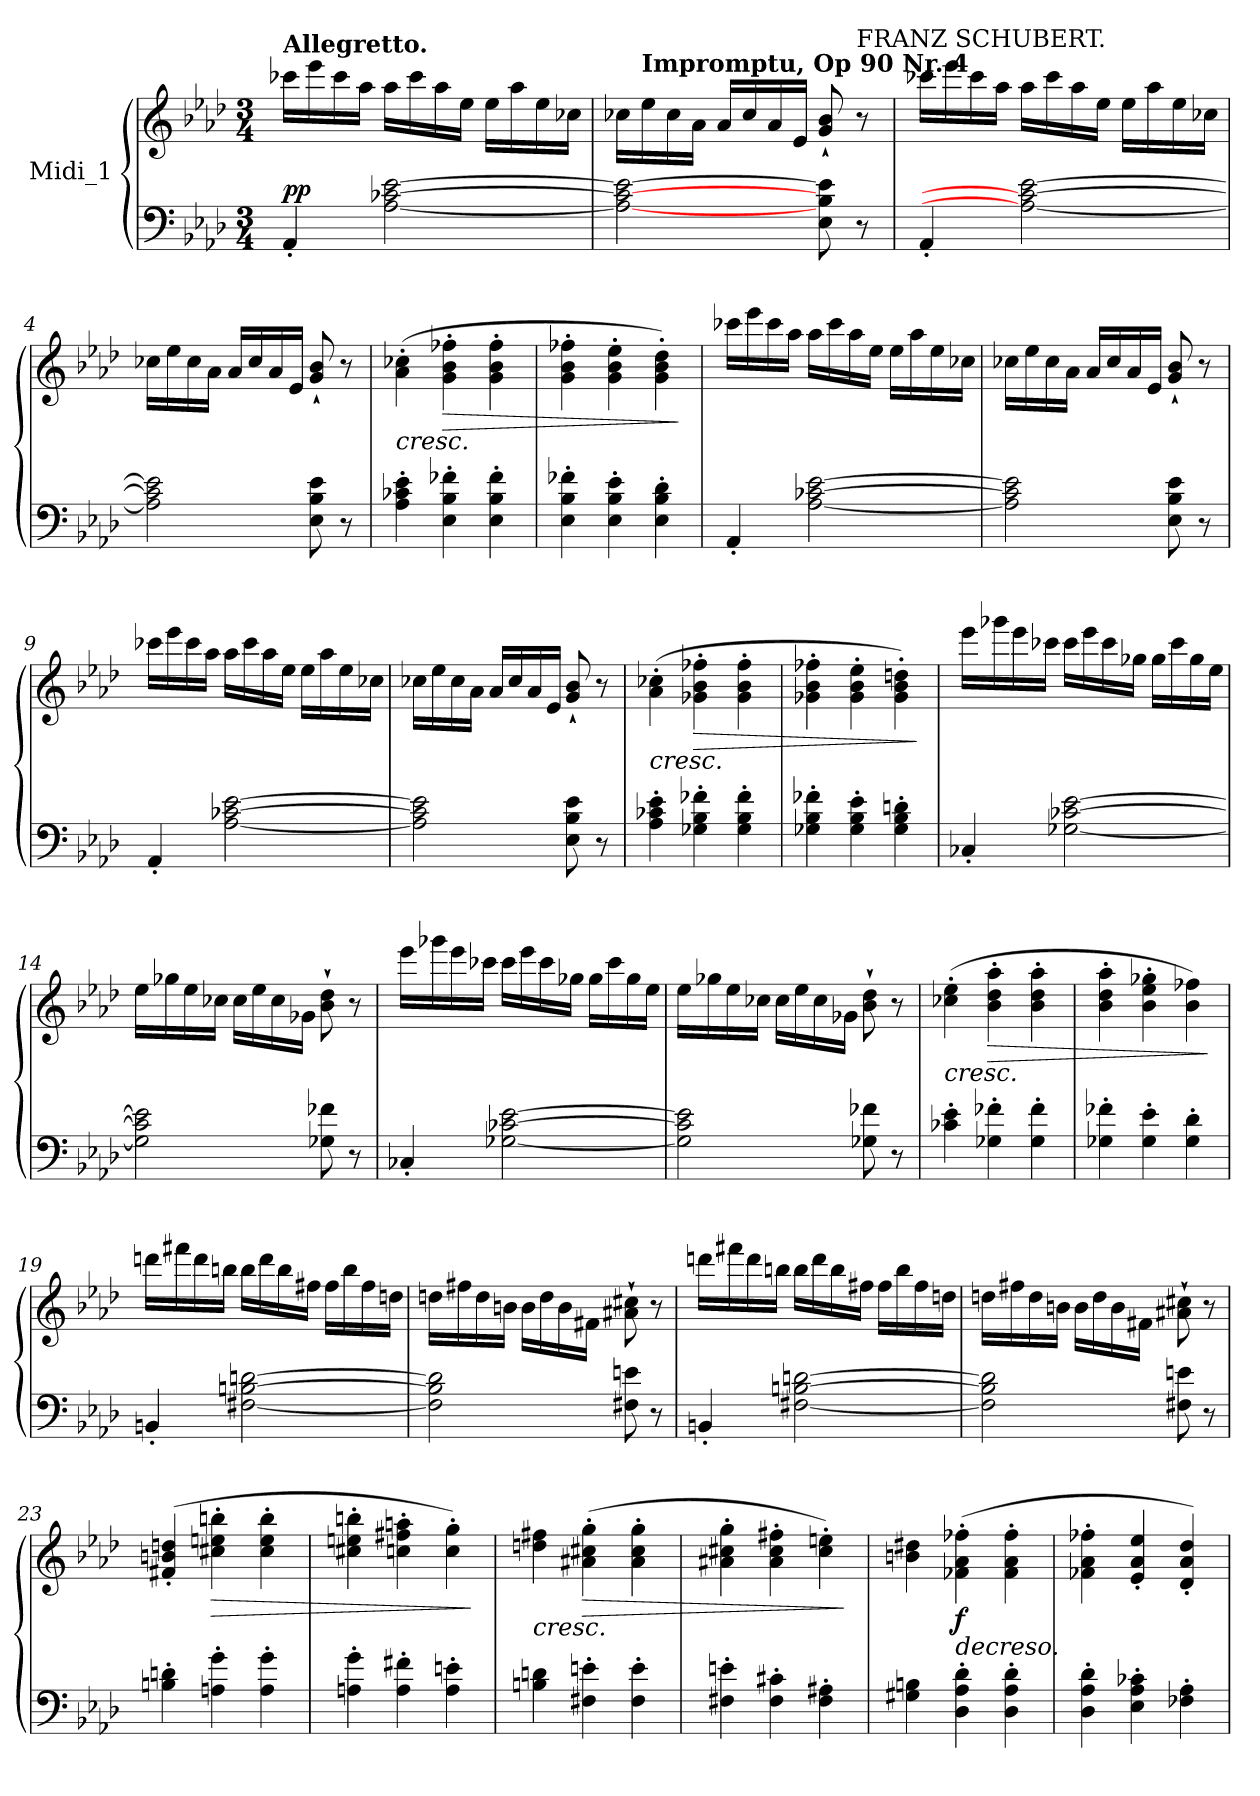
**kern	**kern	**dynam
*part1	*part1	*part1
*staff2	*staff1	*staff1/2
*I"Midi_1	*	*
*clefF4	*clefG2	*
*k[b-e-a-d-]	*k[b-e-a-d-]	*
*A-:	*A-:	*
*M3/4	*M3/4	*
=1	=1	=1
!	!LO:TX:a:B:t=Allegretto.	!
!	!	!LO:DY:a=2
4AA-'/	16ccc-X\LL	pp
.	16eee-\	.
.	16ccc-\	.
.	16aa-\JJ	.
[2A-\ [2c-X\ [2e-\	16aa-\LL	.
.	16ccc-\	.
.	16aa-\	.
.	16ee-\JJ	.
.	16ee-\LL	.
.	16aa-\	.
.	16ee-\	.
.	16cc-X\JJ	.
=2	=2	=2
2A-\_ 2c-\_ 2e-\_	16cc-X\LL	.
!	!LO:TX:a:B:t=Impromptu, Op 90 Nr. 4	!
.	16ee-\	.
.	16cc-\	.
.	16a-\JJ	.
.	16a-/LL	.
.	16cc-/	.
.	16a-/	.
.	16e-/JJ	.
8E-\ 8B-\ 8e-\]	8g/` 8b-/`	.
!	!LO:TX:a:t=FRANZ SCHUBERT.	!
8r	8r	.
=3	=3	=3
4AA-'/	16ccc-X\LL	.
.	16eee-\	.
.	16ccc-\	.
.	16aa-\JJ	.
2A-\_ 2c-\_ [2e-\	16aa-\LL	.
.	16ccc-\	.
.	16aa-\	.
.	16ee-\JJ	.
.	16ee-\LL	.
.	16aa-\	.
.	16ee-\	.
.	16cc-X\JJ	.
!!LO:LB:g=z
=4	=4	=4
2A-\] 2c-\] 2e-\]	16cc-X\LL	.
.	16ee-\	.
.	16cc-\	.
.	16a-\JJ	.
.	16a-/LL	.
.	16cc-/	.
.	16a-/	.
.	16e-/JJ	.
8E-\ 8B-\ 8e-\	8g/` 8b-/`	.
8r	8r	.
=5	=5	=5
!	!	!LO:HP:b
4A-\' 4c-X\' 4e-\'	(>4a-\' 4cc-X\'	<
!	!	!LO:HP:b
4E-\' 4B-\' 4f-X\'	4g\' 4b-\' 4ff-X\'	>
4E-\' 4B-\' 4f-\'	4g\' 4b-\' 4ff-\'	[
=6	=6	=6
4E-\' 4B-\' 4f-X\'	4g\' 4b-\' 4ff-X\'	.
4E-\' 4B-\' 4e-\'	4g\' 4b-\' 4ee-\'	.
4E-\' 4B-\' 4d-\'	4g\' 4b-\' 4dd-\')	.
.	.	]
=7	=7	=7
4AA-'/	16ccc-X\LL	.
.	16eee-\	.
.	16ccc-\	.
.	16aa-\JJ	.
[2A-\ [2c-X\ [2e-\	16aa-\LL	.
.	16ccc-\	.
.	16aa-\	.
.	16ee-\JJ	.
.	16ee-\LL	.
.	16aa-\	.
.	16ee-\	.
.	16cc-X\JJ	.
=8	=8	=8
2A-\] 2c-\] 2e-\]	16cc-X\LL	.
.	16ee-\	.
.	16cc-\	.
.	16a-\JJ	.
.	16a-/LL	.
.	16cc-/	.
.	16a-/	.
.	16e-/JJ	.
8E-\ 8B-\ 8e-\	8g/` 8b-/`	.
8r	8r	.
!!LO:LB:g=z
=9	=9	=9
4AA-'/	16ccc-X\LL	.
.	16eee-\	.
.	16ccc-\	.
.	16aa-\JJ	.
[2A-\ [2c-X\ [2e-\	16aa-\LL	.
.	16ccc-\	.
.	16aa-\	.
.	16ee-\JJ	.
.	16ee-\LL	.
.	16aa-\	.
.	16ee-\	.
.	16cc-X\JJ	.
=10	=10	=10
2A-\] 2c-\] 2e-\]	16cc-X\LL	.
.	16ee-\	.
.	16cc-\	.
.	16a-\JJ	.
.	16a-/LL	.
.	16cc-/	.
.	16a-/	.
.	16e-/JJ	.
8E-\ 8B-\ 8e-\	8g/` 8b-/`	.
8r	8r	.
=11	=11	=11
!	!	!LO:HP:b
4A-\' 4c-X\' 4e-\'	(>4a-\' 4cc-X\'	<
!	!	!LO:HP:b
4G-X\' 4B-\' 4f-X\'	4g-X\' 4b-\' 4ff-X\'	>
4G-\' 4B-\' 4f-\'	4g-\' 4b-\' 4ff-\'	[
=12	=12	=12
4G-X\' 4B-\' 4f-X\'	4g-X\' 4b-\' 4ff-X\'	.
4G-\' 4B-\' 4e-\'	4g-\' 4b-\' 4ee-\'	.
4G-\' 4B-\' 4dn\'	4g-\' 4b-\' 4ddn\')	.
.	.	]
!!LO:LB:g=z
=13	=13	=13
4C-X'/	16eee-\LL	.
.	16ggg-X\	.
.	16eee-\	.
.	16ccc-X\JJ	.
[2G-X\ [2c-X\ [2e-\	16ccc-\LL	.
.	16eee-\	.
.	16ccc-\	.
.	16gg-X\JJ	.
.	16gg-\LL	.
.	16ccc-\	.
.	16gg-\	.
.	16ee-\JJ	.
!!LO:LB:g=z
=14	=14	=14
2G-i\] 2c-i\] 2e-\]	16ee-\LL	.
.	16gg-X\	.
.	16ee-\	.
.	16cc-X\JJ	.
.	16cc-\LL	.
.	16ee-\	.
.	16cc-\	.
.	16g-X\JJ	.
8G-\ 8f-X\	8b-\` 8dd-\`	.
8r	8r	.
=15	=15	=15
4C-X'/	16eee-\LL	.
.	16ggg-X\	.
.	16eee-\	.
.	16ccc-X\JJ	.
[2G-X\ [2c-X\ [2e-\	16ccc-\LL	.
.	16eee-\	.
.	16ccc-\	.
.	16gg-X\JJ	.
.	16gg-\LL	.
.	16ccc-\	.
.	16gg-\	.
.	16ee-\JJ	.
=16	=16	=16
2G-\] 2c-\] 2e-\]	16ee-\LL	.
.	16gg-X\	.
.	16ee-\	.
.	16cc-X\JJ	.
.	16cc-\LL	.
.	16ee-\	.
.	16cc-\	.
.	16g-X\JJ	.
8G-X\ 8f-X\	8b-\` 8dd-\`	.
8r	8r	.
=17	=17	=17
!	!	!LO:HP:b
4c-X\' 4e-\'	(>4cc-X\' 4ee-\'	<
!	!	!LO:HP:b
4G-X\' 4f-X\'	4b-\' 4dd-\' 4aa-\'	>
4G-\' 4f-\'	4b-\' 4dd-\' 4aa-\'	[
!!LO:PB:g=z
=18	=18	=18
4G-X\' 4f-X\'	4b-\' 4dd-\' 4aa-\'	.
4G-\' 4e-\'	4b-\' 4ee-\' 4gg-X\'	.
4G-\' 4d-\'	4b-\ 4ff-X\)	.
.	.	]
!!LO:PB:g=z
=19	=19	=19
4BBn'/	16dddn\LL	.
.	16fff#X\	.
.	16ddd\	.
.	16bbn\JJ	.
[2F#X\ [2Bn\ [2dn\	16bb\LL	.
.	16ddd\	.
.	16bb\	.
.	16ff#X\JJ	.
.	16ff#\LL	.
.	16bb\	.
.	16ff#\	.
.	16ddn\JJ	.
=20	=20	=20
2F#\] 2B\] 2d\]	16ddn\LL	.
.	16ff#X\	.
.	16dd\	.
.	16bn\JJ	.
.	16b\LL	.
.	16dd\	.
.	16b\	.
.	16f#X\JJ	.
8F#X\ 8en\	8a#X\` 8cc#X\`	.
8r	8r	.
!!LO:LB:g=z
=21	=21	=21
4BBn'/	16dddn\LL	.
.	16fff#X\	.
.	16ddd\	.
.	16bbn\JJ	.
[2F#X\ [2Bn\ [2dn\	16bb\LL	.
.	16ddd\	.
.	16bb\	.
.	16ff#X\JJ	.
.	16ff#\LL	.
.	16bb\	.
.	16ff#\	.
.	16ddn\JJ	.
=22	=22	=22
2F#\] 2B\] 2d\]	16ddn\LL	.
.	16ff#X\	.
.	16dd\	.
.	16bn\JJ	.
.	16b\LL	.
.	16dd\	.
.	16b\	.
.	16f#X\JJ	.
8F#X\ 8en\	8a#X\` 8cc#X\`	.
8r	8r	.
!!LO:LB:g=z
=23	=23	=23
4Bn\' 4dn\'	(>4f#X/' 4bn/' 4ddn/'	.
!	!	!LO:HP:b
4An\' 4g\'	4cc#X\' 4een\' 4bbn\'	>
4A\' 4g\'	4cc#\' 4ee\' 4bb\'	.
=24	=24	=24
4An\' 4g\'	4cc#X\' 4een\' 4bbn\'	.
4A\' 4f#X\'	4ccn\' 4ff#X\' 4aan\'	.
4A\' 4en\'	4cc\' 4gg\')	.
.	.	]
=25	=25	=25
!	!	!LO:HP:b
4Bn\ 4dn\	4ddn\ 4ff#X\	<
!	!	!LO:HP:b
4F#X\' 4en\'	(>4a#X\' 4cc#X\' 4gg\'	>
4F#\' 4e\'	4a#\' 4cc#\' 4gg\'	[
=26	=26	=26
4F#X\' 4en\'	4a#X\' 4cc#X\' 4gg\'	.
4F#\' 4c#X\'	4a#\' 4cc#\' 4ff#X\'	.
4F#\' 4A#X\'	4cc#\' 4een\')	.
.	.	]
=27	=27	=27
4G#X\ 4Bn\	4bn\ 4dd#X\	.
!	!LO:TX:b:i:t=decreso.	!
!	!	!LO:DY:b
4D-i\' 4A-i\' 4d-i\'	(>4f-X\' 4a-\' 4ff-X\'	f
4D-\' 4A-\' 4d-\'	4f-\' 4a-\' 4ff-\'	.
=28	=28	=28
4D-\' 4A-\' 4d-\'	4f-X\' 4a-\' 4ff-X\'	.
4E-\' 4A-\' 4c-X\'	4e-/' 4a-/' 4ee-/'	.
4F-X\' 4A-\'	4d-/' 4a-/' 4dd-/')	.
=	=	=
*-	*-	*-
